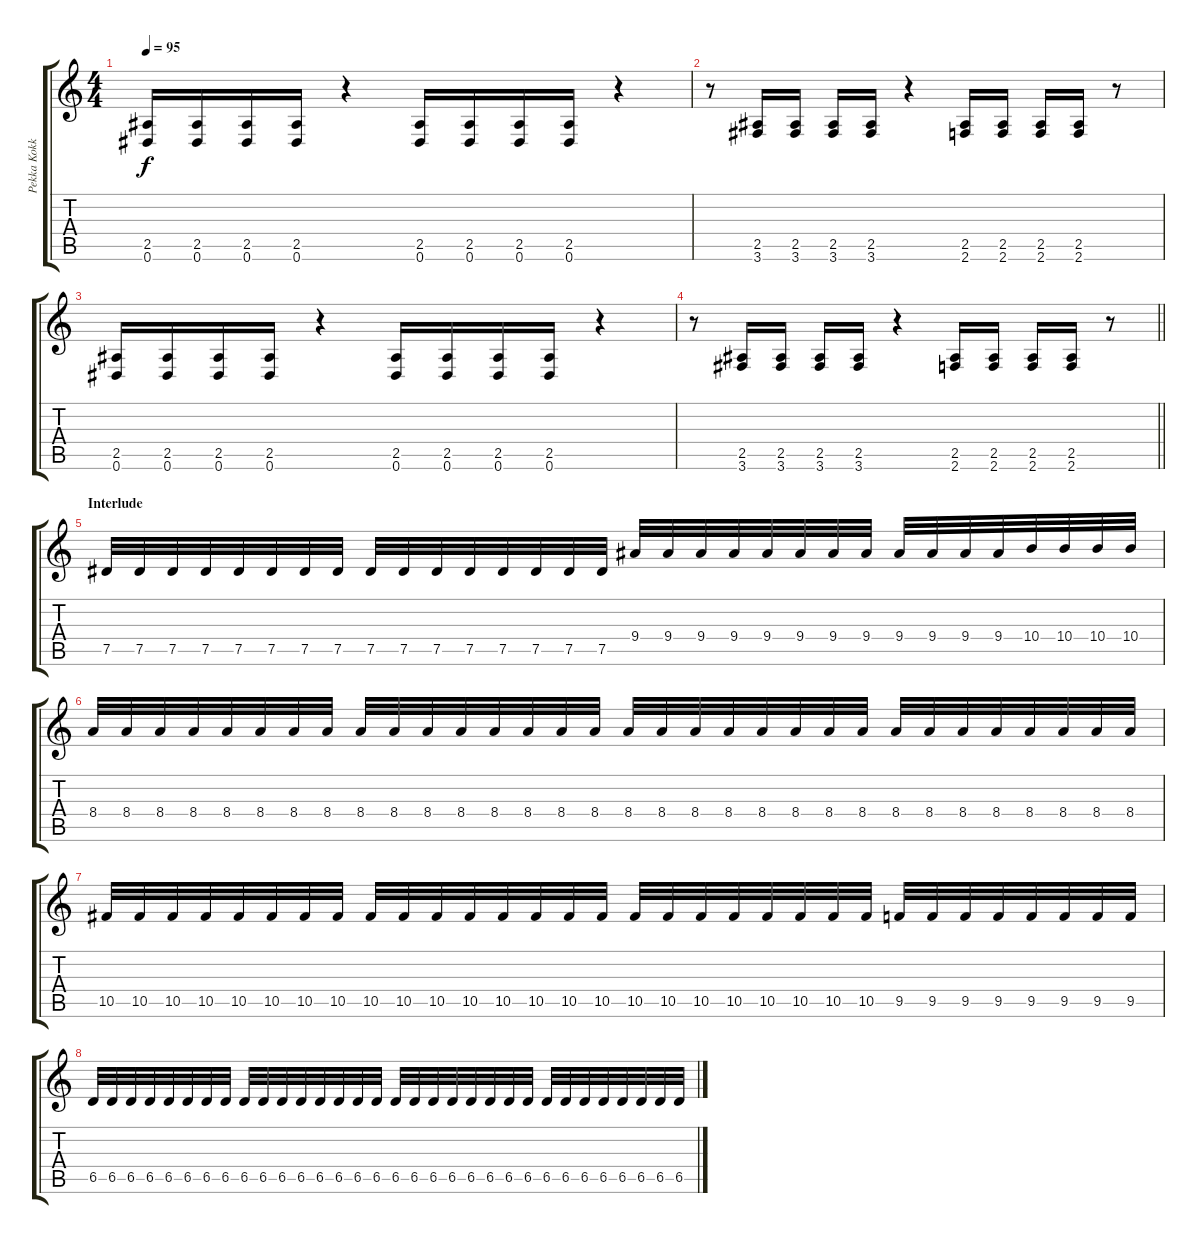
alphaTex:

\track ("Pekka Kokko " "Pekka Kokk") {instrument distortionguitar}
\staff {score tabs}
\tuning (Eb4 Bb3 Gb3 Db3 Ab2 Eb2) {hide}
\ts (4 4)
\tempo 95
\clef g2
\ks c
(2.5 0.6).16{dy f} (2.5 0.6).16 (2.5 0.6).16 (2.5 0.6).16 r.4 (2.5 0.6).16 (2.5 0.6).16 (2.5 0.6).16 (2.5 0.6).16 r.4 |
r.8 (2.5 3.6).16 (2.5 3.6).16 (2.5 3.6).16 (2.5 3.6).16 r.4 (2.5 2.6).16 (2.5 2.6).16 (2.5 2.6).16 (2.5 2.6).16 r.8 |
(2.5 0.6).16 (2.5 0.6).16 (2.5 0.6).16 (2.5 0.6).16 r.4 (2.5 0.6).16 (2.5 0.6).16 (2.5 0.6).16 (2.5 0.6).16 r.4 |
\barLineRight lightlight
r.8 (2.5 3.6).16 (2.5 3.6).16 (2.5 3.6).16 (2.5 3.6).16 r.4 (2.5 2.6).16 (2.5 2.6).16 (2.5 2.6).16 (2.5 2.6).16 r.8 |
\section ("" "Interlude")
7.5.32 7.5.32 7.5.32 7.5.32 7.5.32 7.5.32 7.5.32 7.5.32 7.5.32 7.5.32 7.5.32 7.5.32 7.5.32 7.5.32 7.5.32 7.5.32 9.4.32 9.4.32 9.4.32 9.4.32 9.4.32 9.4.32 9.4.32 9.4.32 9.4.32 9.4.32 9.4.32 9.4.32 10.4.32 10.4.32 10.4.32 10.4.32 |
8.4.32 8.4.32 8.4.32 8.4.32 8.4.32 8.4.32 8.4.32 8.4.32 8.4.32 8.4.32 8.4.32 8.4.32 8.4.32 8.4.32 8.4.32 8.4.32 8.4.32 8.4.32 8.4.32 8.4.32 8.4.32 8.4.32 8.4.32 8.4.32 8.4.32 8.4.32 8.4.32 8.4.32 8.4.32 8.4.32 8.4.32 8.4.32 |
10.5.32 10.5.32 10.5.32 10.5.32 10.5.32 10.5.32 10.5.32 10.5.32 10.5.32 10.5.32 10.5.32 10.5.32 10.5.32 10.5.32 10.5.32 10.5.32 10.5.32 10.5.32 10.5.32 10.5.32 10.5.32 10.5.32 10.5.32 10.5.32 9.5.32 9.5.32 9.5.32 9.5.32 9.5.32 9.5.32 9.5.32 9.5.32 |
6.5.32 6.5.32 6.5.32 6.5.32 6.5.32 6.5.32 6.5.32 6.5.32 6.5.32 6.5.32 6.5.32 6.5.32 6.5.32 6.5.32 6.5.32 6.5.32 6.5.32 6.5.32 6.5.32 6.5.32 6.5.32 6.5.32 6.5.32 6.5.32 6.5.32 6.5.32 6.5.32 6.5.32 6.5.32 6.5.32 6.5.32 6.5.32
